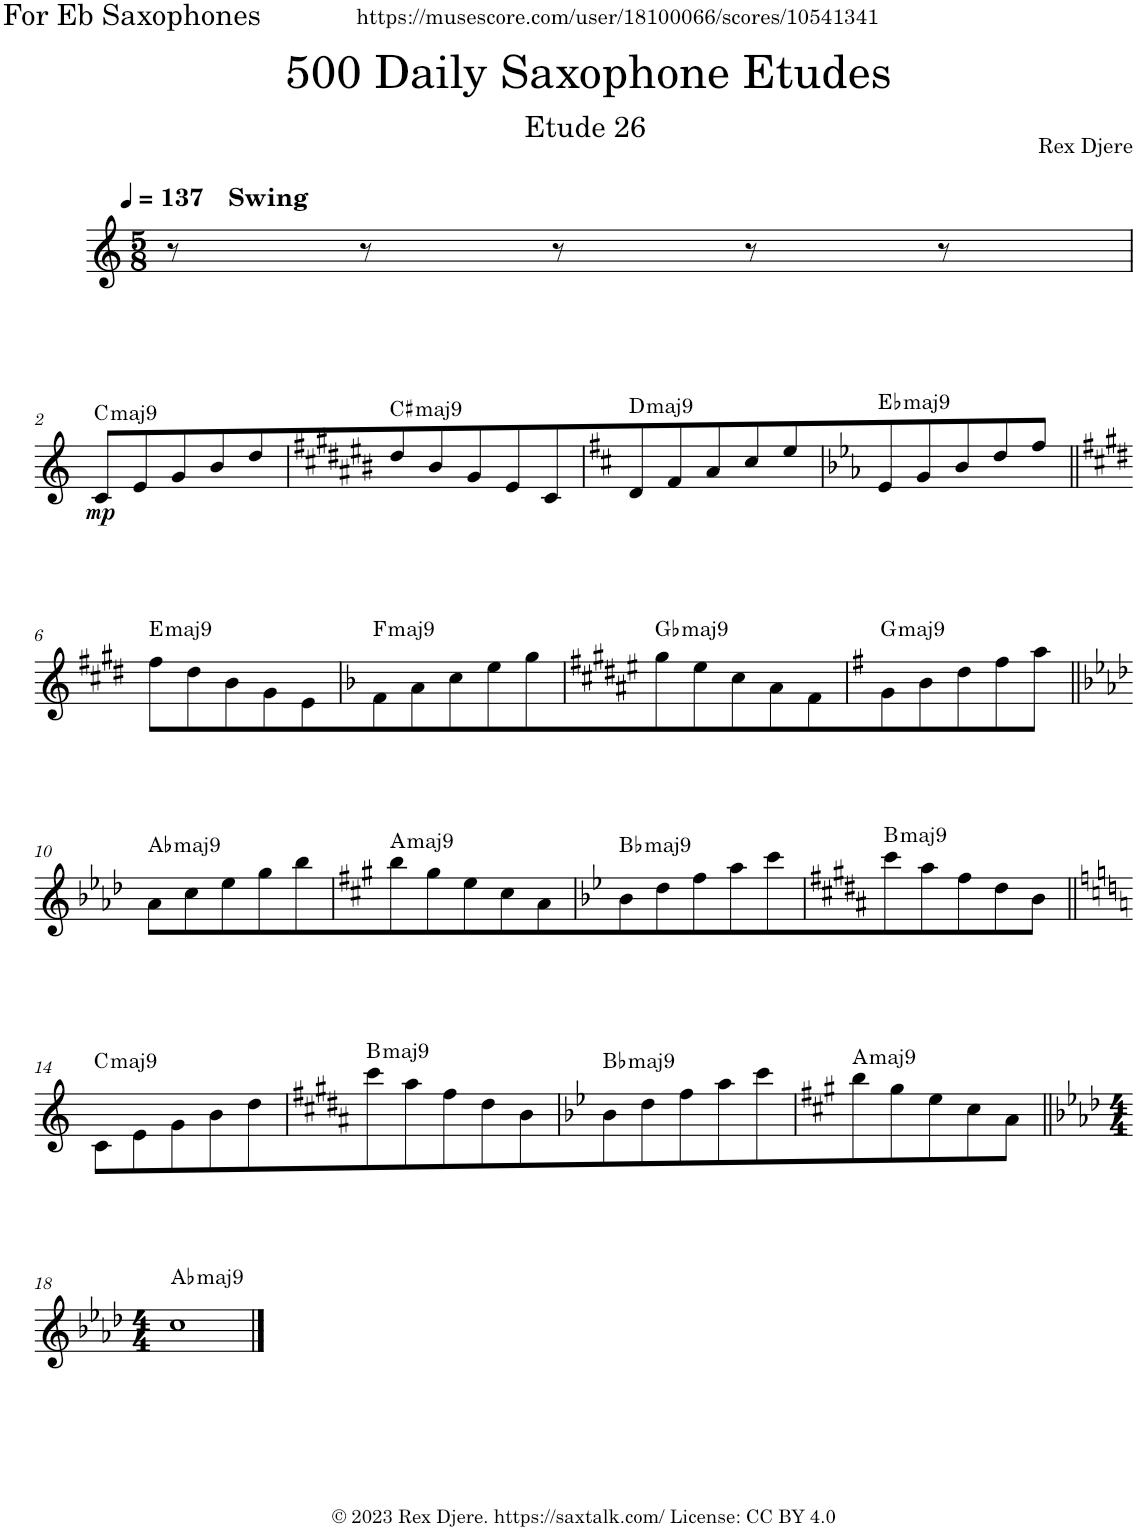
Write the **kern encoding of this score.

**kern	**dynam	**harte
*part1	*part1	*part1
*staff1	*staff1	*
*I"Alto Saxophone	*	*
*I'A. Sax.	*	*
*clefG2	*	*
*Trd5c9	*	*
*k[]	*	*
*M5/8	*	*
*MM137	*	*
=1	=1	=1
!LO:TX:a:B:t=Swing	!	!
8r	.	.
8r	.	.
8r	.	.
8r	.	.
8r	.	.
!!LO:LB:g=z
=2	=2	=2
!	!LO:DY:b	!LO:H:kt=maj9
8c/L	mp	C:maj9
8e/	.	.
8g/	.	.
8b/	.	.
8dd/	.	.
=3	=3	=3
*k[f#c#g#d#a#e#b#]	*	*
!	!	!LO:H:kt=maj9
8dd#/	.	C#:maj9
8b#/	.	.
8g#/	.	.
8e#/	.	.
8c#/	.	.
=4	=4	=4
*k[f#c#]	*	*
!	!	!LO:H:kt=maj9
8d/	.	D:maj9
8f#/	.	.
8a/	.	.
8cc#/	.	.
8ee/	.	.
=5	=5	=5
*k[b-e-a-]	*	*
!	!	!LO:H:kt=maj9
8e-/	.	Eb:maj9
8g/	.	.
8b-/	.	.
8dd/	.	.
8ff/J	.	.
!!LO:LB:g=z
=6||	=6||	=6||
*k[f#c#g#d#]	*	*
!	!	!LO:H:kt=maj9
8ff#\L	.	E:maj9
8dd#\	.	.
8b\	.	.
8g#\	.	.
8e\	.	.
=7	=7	=7
*k[b-]	*	*
!	!	!LO:H:kt=maj9
8f\	.	F:maj9
8a\	.	.
8cc\	.	.
8ee\	.	.
8gg\	.	.
=8	=8	=8
*k[f#c#g#d#a#e#]	*	*
!	!	!LO:H:kt=maj9
8gg#\	.	Gb:maj9
8ee#\	.	.
8cc#\	.	.
8a#\	.	.
8f#\	.	.
=9	=9	=9
*k[f#]	*	*
!	!	!LO:H:kt=maj9
8g\	.	G:maj9
8b\	.	.
8dd\	.	.
8ff#\	.	.
8aa\J	.	.
!!LO:LB:g=z
=10||	=10||	=10||
*k[b-e-a-d-]	*	*
!	!	!LO:H:kt=maj9
8a-\L	.	Ab:maj9
8cc\	.	.
8ee-\	.	.
8gg\	.	.
8bb-\	.	.
=11	=11	=11
*k[f#c#g#]	*	*
!	!	!LO:H:kt=maj9
8bb\	.	A:maj9
8gg#\	.	.
8ee\	.	.
8cc#\	.	.
8a\	.	.
=12	=12	=12
*k[b-e-]	*	*
!	!	!LO:H:kt=maj9
8b-\	.	Bb:maj9
8dd\	.	.
8ff\	.	.
8aa\	.	.
8ccc\	.	.
=13	=13	=13
*k[f#c#g#d#a#]	*	*
!	!	!LO:H:kt=maj9
8ccc#\	.	B:maj9
8aa#\	.	.
8ff#\	.	.
8dd#\	.	.
8b\J	.	.
!!LO:LB:g=z
=14||	=14||	=14||
*k[]	*	*
!	!	!LO:H:kt=maj9
8c\L	.	C:maj9
8e\	.	.
8g\	.	.
8b\	.	.
8dd\	.	.
=15	=15	=15
*k[f#c#g#d#a#]	*	*
!	!	!LO:H:kt=maj9
8ccc#\	.	B:maj9
8aa#\	.	.
8ff#\	.	.
8dd#\	.	.
8b\	.	.
=16	=16	=16
*k[b-e-]	*	*
!	!	!LO:H:kt=maj9
8b-\	.	Bb:maj9
8dd\	.	.
8ff\	.	.
8aa\	.	.
8ccc\	.	.
=17	=17	=17
*k[f#c#g#]	*	*
!	!	!LO:H:kt=maj9
8bb\	.	A:maj9
8gg#\	.	.
8ee\	.	.
8cc#\	.	.
8a\J	.	.
!!LO:LB:g=z
=18||	=18||	=18||
*k[b-e-a-d-]	*	*
*M4/4	*	*
!	!	!LO:H:kt=maj9
1cc	.	Ab:maj9
==	==	==
*-	*-	*-
